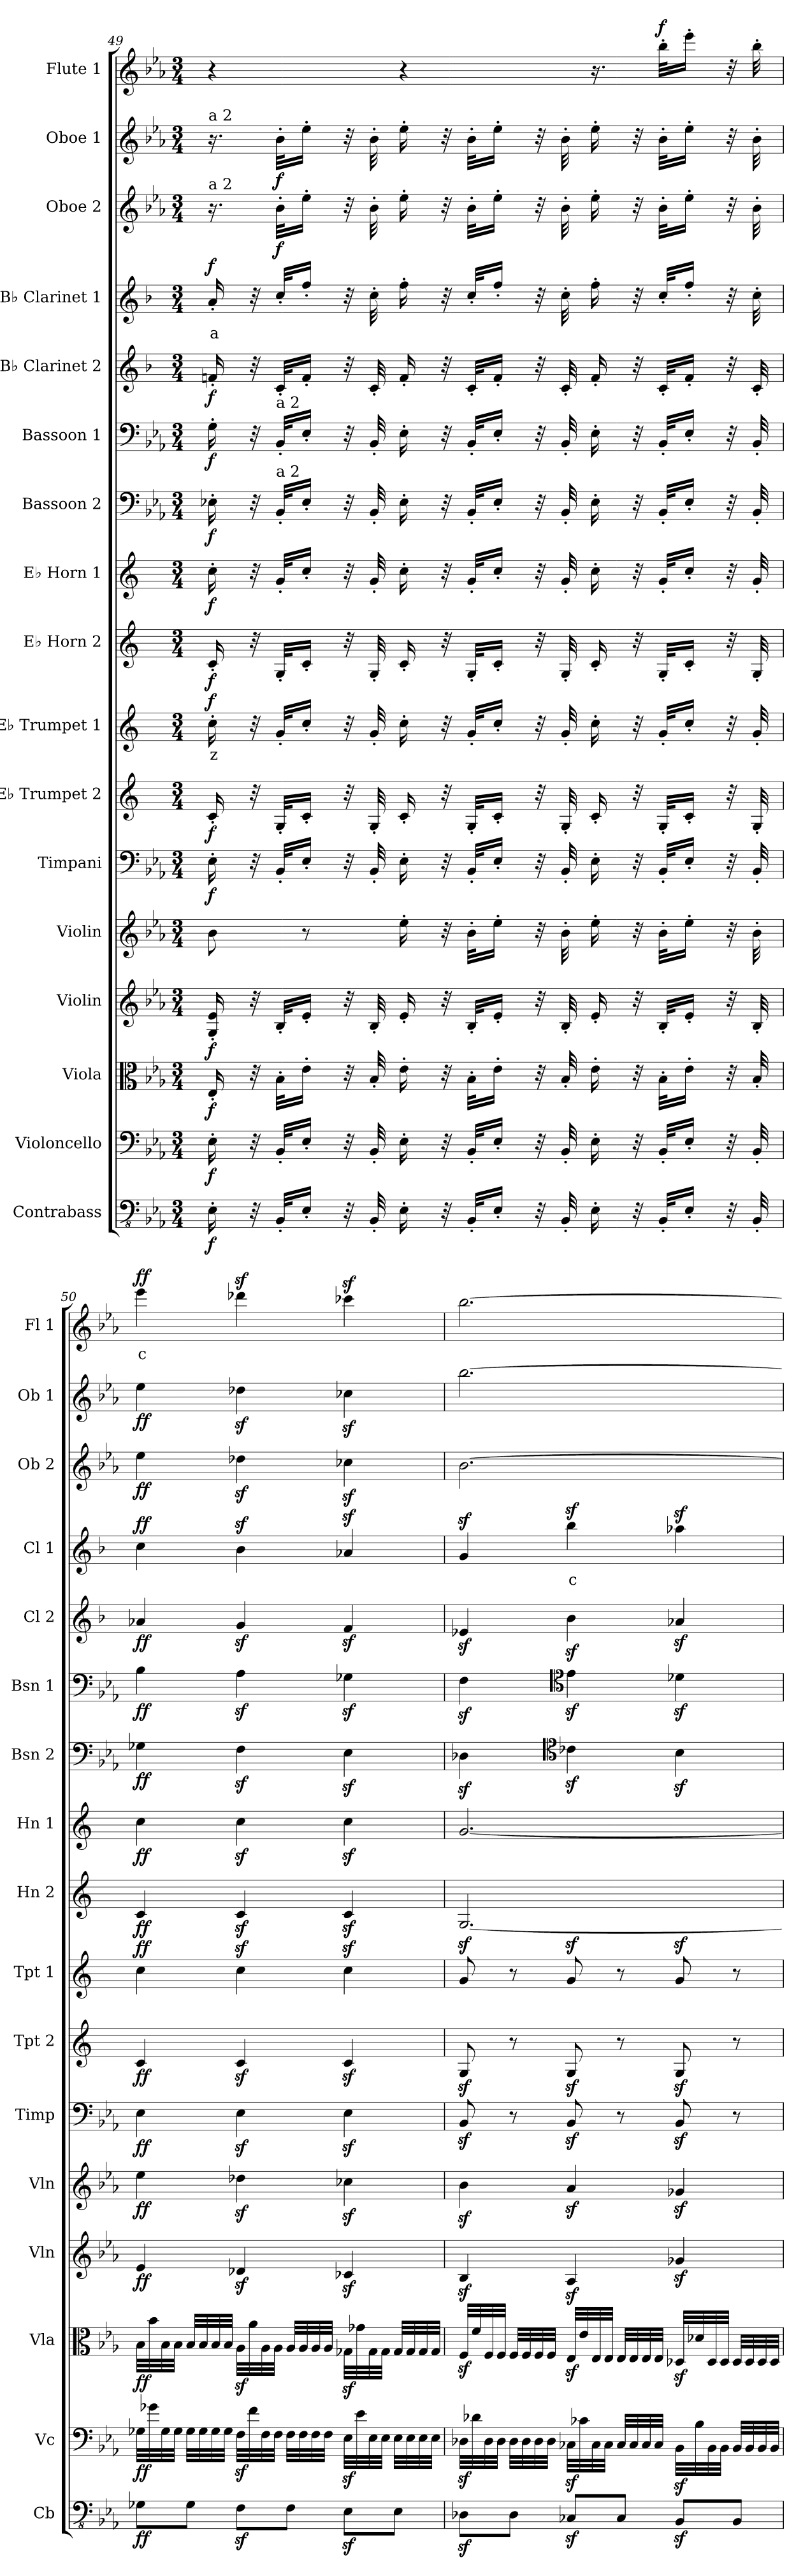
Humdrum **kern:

**kern	**dynam	**kern	**dynam	**kern	**dynam	**kern	**dynam	**kern	**dynam	**kern	**dynam	**kern	**dynam	**kern	**text	**dynam	**kern	**dynam	**kern	**dynam	**kern	**dynam	**kern	**dynam	**kern	**dynam	**kern	**text	**dynam	**kern	**dynam	**kern	**dynam	**kern	**text	**dynam
*part17	*part17	*part16	*part16	*part15	*part15	*part14	*part14	*part13	*part13	*part12	*part12	*part11	*part11	*part10	*part10	*part10	*part9	*part9	*part8	*part8	*part7	*part7	*part6	*part6	*part5	*part5	*part4	*part4	*part4	*part3	*part3	*part2	*part2	*part1	*part1	*part1
*staff17	*staff17	*staff16	*staff16	*staff15	*staff15	*staff14	*staff14	*staff13	*staff13	*staff12	*staff12	*staff11	*staff11	*staff10	*staff10	*staff10	*staff9	*staff9	*staff8	*staff8	*staff7	*staff7	*staff6	*staff6	*staff5	*staff5	*staff4	*staff4	*staff4	*staff3	*staff3	*staff2	*staff2	*staff1	*staff1	*staff1
*I"Contrabass	*	*I"Violoncello	*	*I"Viola	*	*I"Violin	*	*I"Violin	*	*I"Timpani	*	*I"E♭ Trumpet 2	*	*I"E♭ Trumpet 1	*	*	*I"E♭ Horn 2	*	*I"E♭ Horn 1	*	*I"Bassoon 2	*	*I"Bassoon 1	*	*I"B♭ Clarinet 2	*	*I"B♭ Clarinet 1	*	*	*I"Oboe 2	*	*I"Oboe 1	*	*I"Flute 1	*	*
*I'Cb	*	*I'Vc	*	*I'Vla	*	*I'Vln	*	*I'Vln	*	*I'Timp	*	*I'Tpt 2	*	*I'Tpt 1	*	*	*I'Hn 2	*	*I'Hn 1	*	*I'Bsn 2	*	*I'Bsn 1	*	*I'Cl 2	*	*I'Cl 1	*	*	*I'Ob 2	*	*I'Ob 1	*	*I'Fl 1	*	*
*clefFv4	*	*clefF4	*	*clefC3	*	*clefG2	*	*clefG2	*	*clefF4	*	*clefG2	*	*clefG2	*	*	*clefG2	*	*clefG2	*	*clefF4	*	*clefF4	*	*clefG2	*	*clefG2	*	*	*clefG2	*	*clefG2	*	*clefG2	*	*
*	*	*	*	*	*	*	*	*	*	*	*	*ITrd-2c-3	*	*ITrd-2c-3	*	*	*ITrd5c9	*	*ITrd5c9	*	*	*	*	*	*ITrd1c2	*	*ITrd1c2	*	*	*	*	*	*	*	*	*
*k[b-e-a-]	*	*k[b-e-a-]	*	*k[b-e-a-]	*	*k[b-e-a-]	*	*k[b-e-a-]	*	*k[b-e-a-]	*	*k[b-e-a-]	*	*k[b-e-a-]	*	*	*k[b-e-a-]	*	*k[b-e-a-]	*	*k[b-e-a-]	*	*k[b-e-a-]	*	*k[b-e-a-]	*	*k[b-e-a-]	*	*	*k[b-e-a-]	*	*k[b-e-a-]	*	*k[b-e-a-]	*	*
*M3/4	*	*M3/4	*	*M3/4	*	*M3/4	*	*M3/4	*	*M3/4	*	*M3/4	*	*M3/4	*	*	*M3/4	*	*M3/4	*	*M3/4	*	*M3/4	*	*M3/4	*	*M3/4	*	*	*M3/4	*	*M3/4	*	*M3/4	*	*
=49	=49	=49	=49	=49	=49	=49	=49	=49	=49	=49	=49	=49	=49	=49	=49	=49	=49	=49	=49	=49	=49	=49	=49	=49	=49	=49	=49	=49	=49	=49	=49	=49	=49	=49	=49	=49
!	!	!	!	!	!	!	!	!	!	!	!	!	!	!	!	!	!	!	!	!	!	!	!	!	!	!	!	!	!	!	!	!LO:TX:a:t=a 2	!	!	!	!
!	!	!	!	!	!	!	!	!	!	!	!	!	!	!	!	!	!	!	!	!	!	!	!	!	!	!	!	!	!	!LO:TX:a:t=a 2	!	!	!	!	!	!
!	!LO:DY:b	!	!LO:DY:b	!	!LO:DY:b	!	!LO:DY:b	!	!	!	!LO:DY:b	!	!LO:DY:b	!	!LO:LY:b:color=#FF0000	!LO:DY:b	!	!LO:DY:b	!	!LO:DY:b	!	!LO:DY:b	!	!LO:DY:b	!	!LO:DY:b	!	!LO:LY:b:color=#FF0000	!LO:DY:b	!	!	!	!	!	!	!
16EE-'\	f	16E-'\	f	16E-'/	f	16G/' 16e-/'	f	8b-\	.	16E-'\	f	16e-'/	f	16ee-'\	z	f	16E-'/	f	16e-'\	f	16E-X'\	f	16G'\	f	16e-X'/	f	16g'/	a	f	16.r	.	16.r	.	4r	.	.
32r	.	32r	.	32r	.	32r	.	.	.	32r	.	32r	.	32r	.	.	32r	.	32r	.	32r	.	32r	.	32r	.	32r	.	.	.	.	.	.	.	.	.
!	!	!	!	!	!	!	!	!	!	!	!	!	!	!	!	!	!	!	!	!	!	!	!LO:TX:a:t=a 2	!	!	!	!	!	!	!	!	!	!	!	!	!
!	!	!	!	!	!	!	!	!	!	!	!	!	!	!	!	!	!	!	!	!	!LO:TX:a:t=a 2	!	!	!	!	!	!	!	!	!	!	!	!	!	!	!
!	!	!	!	!	!	!	!	!	!	!	!	!	!	!	!	!	!	!	!	!	!	!	!	!	!	!	!	!	!	!	!LO:DY:b	!	!LO:DY:b	!	!	!
32BBB-'/KLL	.	32BB-'/KLL	.	32B-'\KLL	.	32B-'/KLL	.	.	.	32BB-'/KLL	.	32B-'/KLL	.	32b-'/KLL	.	.	32BB-'/KLL	.	32B-'/KLL	.	32BB-'/KLL	.	32BB-'/KLL	.	32B-'/KLL	.	32b-'/KLL	.	.	32b-'\KLL	f	32b-'\KLL	f	.	.	.
16EE-'/JJ	.	16E-'/JJ	.	16e-'\JJ	.	16e-'/JJ	.	8r	.	16E-'/JJ	.	16e-'/JJ	.	16ee-'/JJ	.	.	16E-'/JJ	.	16e-'/JJ	.	16E-'/JJ	.	16E-'/JJ	.	16e-'/JJ	.	16ee-'/JJ	.	.	16ee-'\JJ	.	16ee-'\JJ	.	.	.	.
32r	.	32r	.	32r	.	32r	.	.	.	32r	.	32r	.	32r	.	.	32r	.	32r	.	32r	.	32r	.	32r	.	32r	.	.	32r	.	32r	.	.	.	.
32BBB-'/	.	32BB-'/	.	32B-'/	.	32B-'/	.	.	.	32BB-'/	.	32B-'/	.	32b-'/	.	.	32BB-'/	.	32B-'/	.	32BB-'/	.	32BB-'/	.	32B-'/	.	32b-'\	.	.	32b-'\	.	32b-'\	.	.	.	.
16EE-'\	.	16E-'\	.	16e-'\	.	16e-'/	.	16ee-'\	.	16E-'\	.	16e-'/	.	16ee-'\	.	.	16E-'/	.	16e-'\	.	16E-'\	.	16E-'\	.	16e-'/	.	16ee-'\	.	.	16ee-'\	.	16ee-'\	.	4r	.	.
32r	.	32r	.	32r	.	32r	.	32r	.	32r	.	32r	.	32r	.	.	32r	.	32r	.	32r	.	32r	.	32r	.	32r	.	.	32r	.	32r	.	.	.	.
32BBB-'/KLL	.	32BB-'/KLL	.	32B-'\KLL	.	32B-'/KLL	.	32b-'\KLL	.	32BB-'/KLL	.	32B-'/KLL	.	32b-'/KLL	.	.	32BB-'/KLL	.	32B-'/KLL	.	32BB-'/KLL	.	32BB-'/KLL	.	32B-'/KLL	.	32b-'/KLL	.	.	32b-'\KLL	.	32b-'\KLL	.	.	.	.
16EE-'/JJ	.	16E-'/JJ	.	16e-'\JJ	.	16e-'/JJ	.	16ee-'\JJ	.	16E-'/JJ	.	16e-'/JJ	.	16ee-'/JJ	.	.	16E-'/JJ	.	16e-'/JJ	.	16E-'/JJ	.	16E-'/JJ	.	16e-'/JJ	.	16ee-'/JJ	.	.	16ee-'\JJ	.	16ee-'\JJ	.	.	.	.
32r	.	32r	.	32r	.	32r	.	32r	.	32r	.	32r	.	32r	.	.	32r	.	32r	.	32r	.	32r	.	32r	.	32r	.	.	32r	.	32r	.	.	.	.
32BBB-'/	.	32BB-'/	.	32B-'/	.	32B-'/	.	32b-'\	.	32BB-'/	.	32B-'/	.	32b-'/	.	.	32BB-'/	.	32B-'/	.	32BB-'/	.	32BB-'/	.	32B-'/	.	32b-'\	.	.	32b-'\	.	32b-'\	.	.	.	.
16EE-'\	.	16E-'\	.	16e-'\	.	16e-'/	.	16ee-'\	.	16E-'\	.	16e-'/	.	16ee-'\	.	.	16E-'/	.	16e-'\	.	16E-'\	.	16E-'\	.	16e-'/	.	16ee-'\	.	.	16ee-'\	.	16ee-'\	.	16.r	.	.
32r	.	32r	.	32r	.	32r	.	32r	.	32r	.	32r	.	32r	.	.	32r	.	32r	.	32r	.	32r	.	32r	.	32r	.	.	32r	.	32r	.	.	.	.
!	!	!	!	!	!	!	!	!	!	!	!	!	!	!	!	!	!	!	!	!	!	!	!	!	!	!	!	!	!	!	!	!	!	!	!	!LO:DY:b
32BBB-'/KLL	.	32BB-'/KLL	.	32B-'\KLL	.	32B-'/KLL	.	32b-'\KLL	.	32BB-'/KLL	.	32B-'/KLL	.	32b-'/KLL	.	.	32BB-'/KLL	.	32B-'/KLL	.	32BB-'/KLL	.	32BB-'/KLL	.	32B-'/KLL	.	32b-'/KLL	.	.	32b-'\KLL	.	32b-'\KLL	.	32bb-'\KLL	.	f
16EE-'/JJ	.	16E-'/JJ	.	16e-'\JJ	.	16e-'/JJ	.	16ee-'\JJ	.	16E-'/JJ	.	16e-'/JJ	.	16ee-'/JJ	.	.	16E-'/JJ	.	16e-'/JJ	.	16E-'/JJ	.	16E-'/JJ	.	16e-'/JJ	.	16ee-'/JJ	.	.	16ee-'\JJ	.	16ee-'\JJ	.	16eee-'\JJ	.	.
32r	.	32r	.	32r	.	32r	.	32r	.	32r	.	32r	.	32r	.	.	32r	.	32r	.	32r	.	32r	.	32r	.	32r	.	.	32r	.	32r	.	32r	.	.
32BBB-'/	.	32BB-'/	.	32B-'/	.	32B-'/	.	32b-'\	.	32BB-'/	.	32B-'/	.	32b-'/	.	.	32BB-'/	.	32B-'/	.	32BB-'/	.	32BB-'/	.	32B-'/	.	32b-'\	.	.	32b-'\	.	32b-'\	.	32bb-'\	.	.
!!LO:PB:g=z
=50	=50	=50	=50	=50	=50	=50	=50	=50	=50	=50	=50	=50	=50	=50	=50	=50	=50	=50	=50	=50	=50	=50	=50	=50	=50	=50	=50	=50	=50	=50	=50	=50	=50	=50	=50	=50
!	!LO:DY:b	!	!LO:DY:b	!	!LO:DY:b	!	!LO:DY:b	!	!LO:DY:b	!	!LO:DY:b	!	!LO:DY:b	!	!	!LO:DY:b	!	!LO:DY:b	!	!LO:DY:b	!	!LO:DY:b	!	!LO:DY:b	!	!LO:DY:b	!	!	!LO:DY:b	!	!LO:DY:b	!	!LO:DY:b	!	!LO:LY:b:color=#FF0000	!LO:DY:b
8GG-X\L	ff	32G-X\LLL	ff	32B-\LLL	ff	4e-/	ff	4ee-\	ff	4E-\	ff	4e-/	ff	4ee-\	.	ff	4E-/	ff	4e-\	ff	4G-X\	ff	4B-\	ff	4g-X/	ff	4b-\	.	ff	4ee-\	ff	4ee-\	ff	4eee-\	c	ff
.	.	32g-X\	.	32b-\	.	.	.	.	.	.	.	.	.	.	.	.	.	.	.	.	.	.	.	.	.	.	.	.	.	.	.	.	.	.	.	.
.	.	32G-\	.	32B-\	.	.	.	.	.	.	.	.	.	.	.	.	.	.	.	.	.	.	.	.	.	.	.	.	.	.	.	.	.	.	.	.
.	.	32G-\JJJ	.	32B-\JJJ	.	.	.	.	.	.	.	.	.	.	.	.	.	.	.	.	.	.	.	.	.	.	.	.	.	.	.	.	.	.	.	.
8GG-\J	.	32G-\LLL	.	32B-/LLL	.	.	.	.	.	.	.	.	.	.	.	.	.	.	.	.	.	.	.	.	.	.	.	.	.	.	.	.	.	.	.	.
.	.	32G-\	.	32B-/	.	.	.	.	.	.	.	.	.	.	.	.	.	.	.	.	.	.	.	.	.	.	.	.	.	.	.	.	.	.	.	.
.	.	32G-\	.	32B-/	.	.	.	.	.	.	.	.	.	.	.	.	.	.	.	.	.	.	.	.	.	.	.	.	.	.	.	.	.	.	.	.
.	.	32G-\JJJ	.	32B-/JJJ	.	.	.	.	.	.	.	.	.	.	.	.	.	.	.	.	.	.	.	.	.	.	.	.	.	.	.	.	.	.	.	.
8FFz<\L	.	32Fz<\LLL	.	32A-z<\LLL	.	4d-Xz</	.	4dd-Xz<\	.	4E-z<\	.	4e-z</	.	4ee-z<\	.	.	4E-z</	.	4e-z<\	.	4Fz<\	.	4A-z<\	.	4fz</	.	4a-z<\	.	.	4dd-Xz<\	.	4dd-Xz<\	.	4ddd-Xz<\	.	.
.	.	32f\	.	32a-\	.	.	.	.	.	.	.	.	.	.	.	.	.	.	.	.	.	.	.	.	.	.	.	.	.	.	.	.	.	.	.	.
.	.	32F\	.	32A-\	.	.	.	.	.	.	.	.	.	.	.	.	.	.	.	.	.	.	.	.	.	.	.	.	.	.	.	.	.	.	.	.
.	.	32F\JJJ	.	32A-\JJJ	.	.	.	.	.	.	.	.	.	.	.	.	.	.	.	.	.	.	.	.	.	.	.	.	.	.	.	.	.	.	.	.
8FF\J	.	32F\LLL	.	32A-/LLL	.	.	.	.	.	.	.	.	.	.	.	.	.	.	.	.	.	.	.	.	.	.	.	.	.	.	.	.	.	.	.	.
.	.	32F\	.	32A-/	.	.	.	.	.	.	.	.	.	.	.	.	.	.	.	.	.	.	.	.	.	.	.	.	.	.	.	.	.	.	.	.
.	.	32F\	.	32A-/	.	.	.	.	.	.	.	.	.	.	.	.	.	.	.	.	.	.	.	.	.	.	.	.	.	.	.	.	.	.	.	.
.	.	32F\JJJ	.	32A-/JJJ	.	.	.	.	.	.	.	.	.	.	.	.	.	.	.	.	.	.	.	.	.	.	.	.	.	.	.	.	.	.	.	.
8EE-z<\L	.	32E-z<\LLL	.	32G-Xz<\LLL	.	4c-Xz</	.	4cc-Xz<\	.	4E-z<\	.	4e-z</	.	4ee-z<\	.	.	4E-z</	.	4e-z<\	.	4E-z<\	.	4G-Xz<\	.	4e-z</	.	4g-Xz</	.	.	4cc-Xz<\	.	4cc-Xz<\	.	4ccc-Xz<\	.	.
.	.	32e-\	.	32g-X\	.	.	.	.	.	.	.	.	.	.	.	.	.	.	.	.	.	.	.	.	.	.	.	.	.	.	.	.	.	.	.	.
.	.	32E-\	.	32G-\	.	.	.	.	.	.	.	.	.	.	.	.	.	.	.	.	.	.	.	.	.	.	.	.	.	.	.	.	.	.	.	.
.	.	32E-\JJJ	.	32G-\JJJ	.	.	.	.	.	.	.	.	.	.	.	.	.	.	.	.	.	.	.	.	.	.	.	.	.	.	.	.	.	.	.	.
8EE-\J	.	32E-\LLL	.	32G-/LLL	.	.	.	.	.	.	.	.	.	.	.	.	.	.	.	.	.	.	.	.	.	.	.	.	.	.	.	.	.	.	.	.
.	.	32E-\	.	32G-/	.	.	.	.	.	.	.	.	.	.	.	.	.	.	.	.	.	.	.	.	.	.	.	.	.	.	.	.	.	.	.	.
.	.	32E-\	.	32G-/	.	.	.	.	.	.	.	.	.	.	.	.	.	.	.	.	.	.	.	.	.	.	.	.	.	.	.	.	.	.	.	.
.	.	32E-\JJJ	.	32G-/JJJ	.	.	.	.	.	.	.	.	.	.	.	.	.	.	.	.	.	.	.	.	.	.	.	.	.	.	.	.	.	.	.	.
=51	=51	=51	=51	=51	=51	=51	=51	=51	=51	=51	=51	=51	=51	=51	=51	=51	=51	=51	=51	=51	=51	=51	=51	=51	=51	=51	=51	=51	=51	=51	=51	=51	=51	=51	=51	=51
!	!	!	!	!	!	!	!	!	!	!	!	!	!	!	!	!	!	!LO:DY:b	!	!	!	!	!	!	!	!	!	!	!	!	!	!	!	!	!	!
!	!	!	!	!	!	!	!	!	!	!	!	!	!	!	!	!	!	!LO:DY:n=1:b	!	!LO:DY:b	!	!	!	!	!	!	!	!	!	!	!	!	!	!	!	!
!	!	!	!	!	!	!	!	!	!	!	!	!	!	!	!	!	!	!	!	!LO:DY:n=1:b	!	!	!	!	!	!	!	!	!	!	!LO:DY:b	!	!	!	!	!
!	!	!	!	!	!	!	!	!	!	!	!	!	!	!	!	!	!	!	!	!	!	!	!	!	!	!	!	!	!	!	!LO:DY:n=1:b	!	!LO:DY:b	!	!	!
!	!	!	!	!	!	!	!	!	!	!	!	!	!	!	!	!	!	!	!	!	!	!	!	!	!	!	!	!	!	!	!	!	!LO:DY:n=1:b	!	!	!LO:DY:b
!	!	!	!	!	!	!	!	!	!	!	!	!	!	!	!	!	!	!	!	!	!	!	!	!	!	!	!	!	!	!	!	!	!	!	!	!LO:DY:n=1:b
8DD-Xz<\L	.	32D-Xz<\LLL	.	32Fz</LLL	.	4B-z</	.	4b-z<\	.	8BB-z</	.	8B-z</	.	8b-z</	.	.	[2.BB-/	f other-dynamics	[2.B-/	f other-dynamics	4D-Xz<\	.	4Fz<\	.	4d-Xz</	.	4fz</	.	.	[2.b-\	f other-dynamics	[2.bb-\	f other-dynamics	[2.bb-\	.	f other-dynamics
.	.	32d-X\	.	32f/	.	.	.	.	.	.	.	.	.	.	.	.	.	.	.	.	.	.	.	.	.	.	.	.	.	.	.	.	.	.	.	.
.	.	32D-\	.	32F/	.	.	.	.	.	.	.	.	.	.	.	.	.	.	.	.	.	.	.	.	.	.	.	.	.	.	.	.	.	.	.	.
.	.	32D-\JJJ	.	32F/JJJ	.	.	.	.	.	.	.	.	.	.	.	.	.	.	.	.	.	.	.	.	.	.	.	.	.	.	.	.	.	.	.	.
8DD-\J	.	32D-\LLL	.	32F/LLL	.	.	.	.	.	8r	.	8r	.	8r	.	.	.	.	.	.	.	.	.	.	.	.	.	.	.	.	.	.	.	.	.	.
.	.	32D-\	.	32F/	.	.	.	.	.	.	.	.	.	.	.	.	.	.	.	.	.	.	.	.	.	.	.	.	.	.	.	.	.	.	.	.
.	.	32D-\	.	32F/	.	.	.	.	.	.	.	.	.	.	.	.	.	.	.	.	.	.	.	.	.	.	.	.	.	.	.	.	.	.	.	.
.	.	32D-\JJJ	.	32F/JJJ	.	.	.	.	.	.	.	.	.	.	.	.	.	.	.	.	.	.	.	.	.	.	.	.	.	.	.	.	.	.	.	.
*	*	*	*	*	*	*	*	*	*	*	*	*	*	*	*	*	*	*	*	*	*clefC4	*	*clefC4	*	*	*	*	*	*	*	*	*	*	*	*	*
!	!	!	!	!	!	!	!	!	!	!	!	!	!	!	!	!	!	!	!	!	!	!	!	!	!	!	!	!LO:LY:b:color=#FF0000	!	!	!	!	!	!	!	!
8CC-Xz</L	.	32C-Xz<\LLL	.	32E-z</LLL	.	4A-z</	.	4a-z</	.	8BB-z</	.	8B-z</	.	8b-z</	.	.	.	.	.	.	4c-Xz<\	.	4e-z<\	.	4a-z<\	.	4aa-z<\	c	.	.	.	.	.	.	.	.
.	.	32c-X\	.	32e-/	.	.	.	.	.	.	.	.	.	.	.	.	.	.	.	.	.	.	.	.	.	.	.	.	.	.	.	.	.	.	.	.
.	.	32C-\	.	32E-/	.	.	.	.	.	.	.	.	.	.	.	.	.	.	.	.	.	.	.	.	.	.	.	.	.	.	.	.	.	.	.	.
.	.	32C-\JJJ	.	32E-/JJJ	.	.	.	.	.	.	.	.	.	.	.	.	.	.	.	.	.	.	.	.	.	.	.	.	.	.	.	.	.	.	.	.
8CC-/J	.	32C-/LLL	.	32E-/LLL	.	.	.	.	.	8r	.	8r	.	8r	.	.	.	.	.	.	.	.	.	.	.	.	.	.	.	.	.	.	.	.	.	.
.	.	32C-/	.	32E-/	.	.	.	.	.	.	.	.	.	.	.	.	.	.	.	.	.	.	.	.	.	.	.	.	.	.	.	.	.	.	.	.
.	.	32C-/	.	32E-/	.	.	.	.	.	.	.	.	.	.	.	.	.	.	.	.	.	.	.	.	.	.	.	.	.	.	.	.	.	.	.	.
.	.	32C-/JJJ	.	32E-/JJJ	.	.	.	.	.	.	.	.	.	.	.	.	.	.	.	.	.	.	.	.	.	.	.	.	.	.	.	.	.	.	.	.
8BBB-z</L	.	32BB-z<\LLL	.	32D-Xz</LLL	.	4g-Xz</	.	4g-Xz</	.	8BB-z</	.	8B-z</	.	8b-z</	.	.	.	.	.	.	4B-z<\	.	4d-Xz<\	.	4g-Xz</	.	4gg-Xz<\	.	.	.	.	.	.	.	.	.
.	.	32B-\	.	32d-X/	.	.	.	.	.	.	.	.	.	.	.	.	.	.	.	.	.	.	.	.	.	.	.	.	.	.	.	.	.	.	.	.
.	.	32BB-\	.	32D-/	.	.	.	.	.	.	.	.	.	.	.	.	.	.	.	.	.	.	.	.	.	.	.	.	.	.	.	.	.	.	.	.
.	.	32BB-\JJJ	.	32D-/JJJ	.	.	.	.	.	.	.	.	.	.	.	.	.	.	.	.	.	.	.	.	.	.	.	.	.	.	.	.	.	.	.	.
8BBB-/J	.	32BB-/LLL	.	32D-/LLL	.	.	.	.	.	8r	.	8r	.	8r	.	.	.	.	.	.	.	.	.	.	.	.	.	.	.	.	.	.	.	.	.	.
.	.	32BB-/	.	32D-/	.	.	.	.	.	.	.	.	.	.	.	.	.	.	.	.	.	.	.	.	.	.	.	.	.	.	.	.	.	.	.	.
.	.	32BB-/	.	32D-/	.	.	.	.	.	.	.	.	.	.	.	.	.	.	.	.	.	.	.	.	.	.	.	.	.	.	.	.	.	.	.	.
.	.	32BB-/JJJ	.	32D-/JJJ	.	.	.	.	.	.	.	.	.	.	.	.	.	.	.	.	.	.	.	.	.	.	.	.	.	.	.	.	.	.	.	.
=	=	=	=	=	=	=	=	=	=	=	=	=	=	=	=	=	=	=	=	=	=	=	=	=	=	=	=	=	=	=	=	=	=	=	=	=
*-	*-	*-	*-	*-	*-	*-	*-	*-	*-	*-	*-	*-	*-	*-	*-	*-	*-	*-	*-	*-	*-	*-	*-	*-	*-	*-	*-	*-	*-	*-	*-	*-	*-	*-	*-	*-
